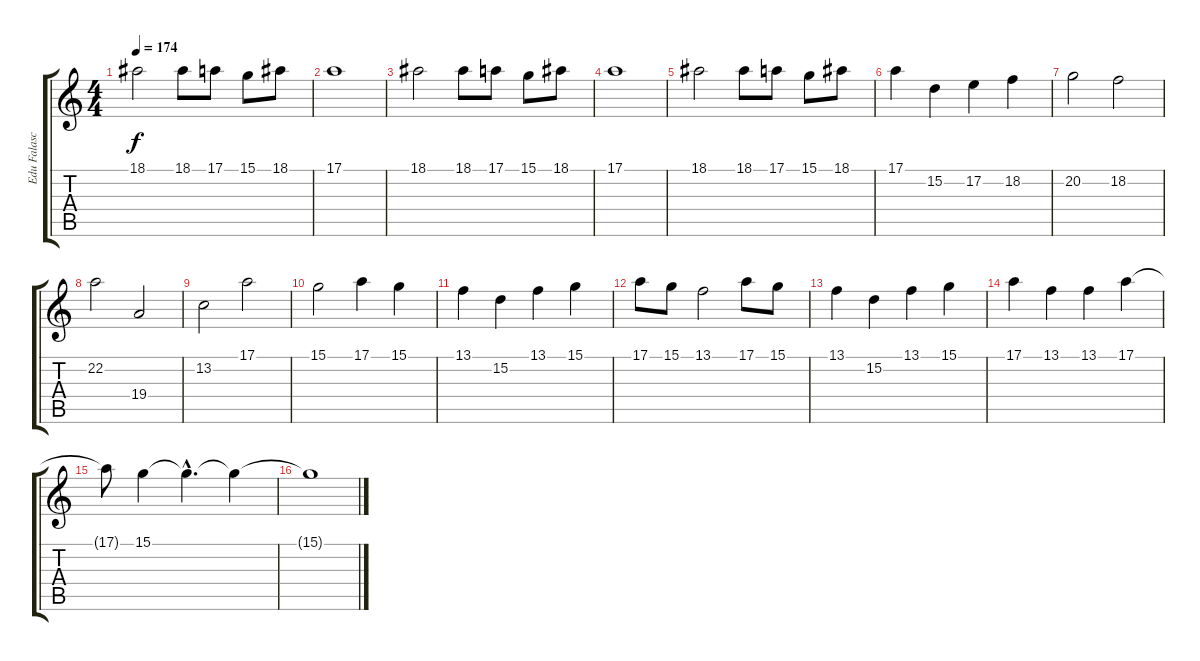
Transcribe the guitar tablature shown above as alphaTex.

\track ("Edu Falaschi" "Edu Falasc") {instrument pad4choir}
\staff {score tabs}
\tuning (E4 B3 G3 D3 A2 E2) {hide}
\ts (4 4)
\tempo 174
\clef g2
\ks c
18.1.2{dy f} 18.1.8 17.1.8 15.1.8 18.1.8 |
17.1.1 |
18.1.2 18.1.8 17.1.8 15.1.8 18.1.8 |
17.1.1 |
18.1.2 18.1.8 17.1.8 15.1.8 18.1.8 |
17.1.4 15.2.4 17.2.4 18.2.4 |
20.2.2 18.2.2 |
22.2.2 19.4.2 |
13.2.2 17.1.2 |
15.1.2 17.1.4 15.1.4 |
13.1.4 15.2.4 13.1.4 15.1.4 |
17.1.8 15.1.8 13.1.2 17.1.8 15.1.8 |
13.1.4 15.2.4 13.1.4 15.1.4 |
17.1.4 13.1.4 13.1.4 17.1.4 |
17.1{t}.8 15.1.4 15.1{hac t}.4{d} 15.1{t}.4 |
15.1{t}.1
